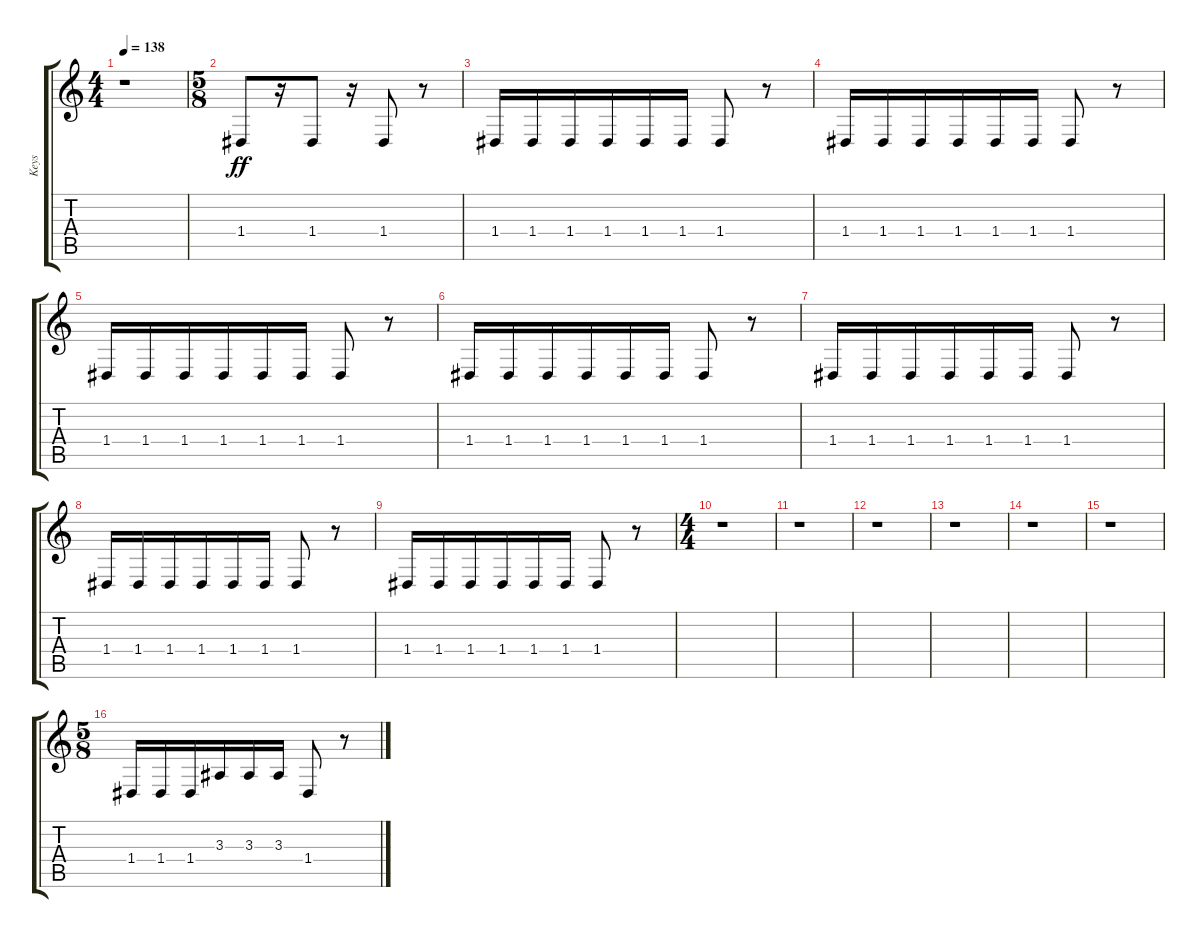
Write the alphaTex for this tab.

\track ("Keys" "Keys") {instrument pad4choir}
\staff {score tabs}
\tuning (E4 B3 G3 D3 A2 E2) {hide}
\ts (4 4)
\tempo 138
\clef g2
\ks c
r.1{dy ff} |
\ts (5 8)
1.4.8 r.16 1.4.8 r.16 1.4.8 r.8 |
1.4.16 1.4.16 1.4.16 1.4.16 1.4.16 1.4.16 1.4.8 r.8 |
1.4.16 1.4.16 1.4.16 1.4.16 1.4.16 1.4.16 1.4.8 r.8 |
1.4.16 1.4.16 1.4.16 1.4.16 1.4.16 1.4.16 1.4.8 r.8 |
1.4.16 1.4.16 1.4.16 1.4.16 1.4.16 1.4.16 1.4.8 r.8 |
1.4.16 1.4.16 1.4.16 1.4.16 1.4.16 1.4.16 1.4.8 r.8 |
1.4.16 1.4.16 1.4.16 1.4.16 1.4.16 1.4.16 1.4.8 r.8 |
1.4.16 1.4.16 1.4.16 1.4.16 1.4.16 1.4.16 1.4.8 r.8 |
\ts (4 4)
r.1 |
r.1 |
r.1 |
r.1 |
r.1 |
r.1 |
\ts (5 8)
1.4.16 1.4.16 1.4.16 3.3.16 3.3.16 3.3.16 1.4.8 r.8
